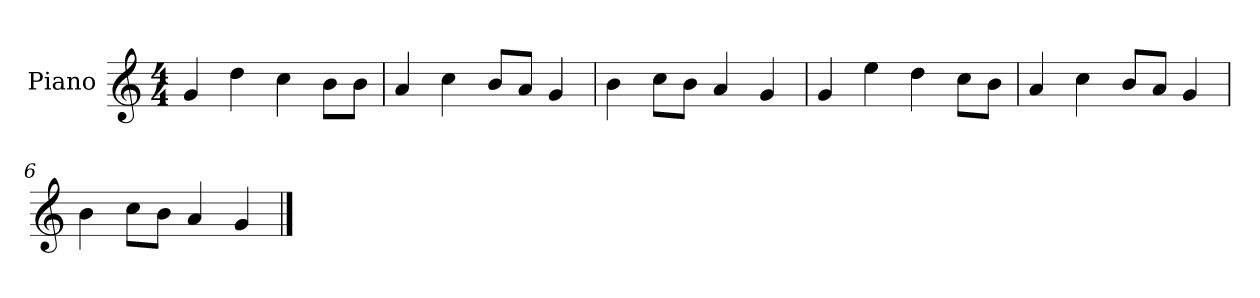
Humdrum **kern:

**kern
*part1
*staff1
*I"Piano
*I'P-no
*clefG2
*k[]
*M4/4
*MM90
=1
4g/
4dd\
4cc\
8b\L
8b\J
=2
4a/
4cc\
8b/L
8a/J
4g/
=3
4b\
8cc\L
8b\J
4a/
4g/
=4
4g/
4ee\
4dd\
8cc\L
8b\J
=5
4a/
4cc\
8b/L
8a/J
4g/
=6
4b\
8cc\L
8b\J
4a/
4g/
==
*-
